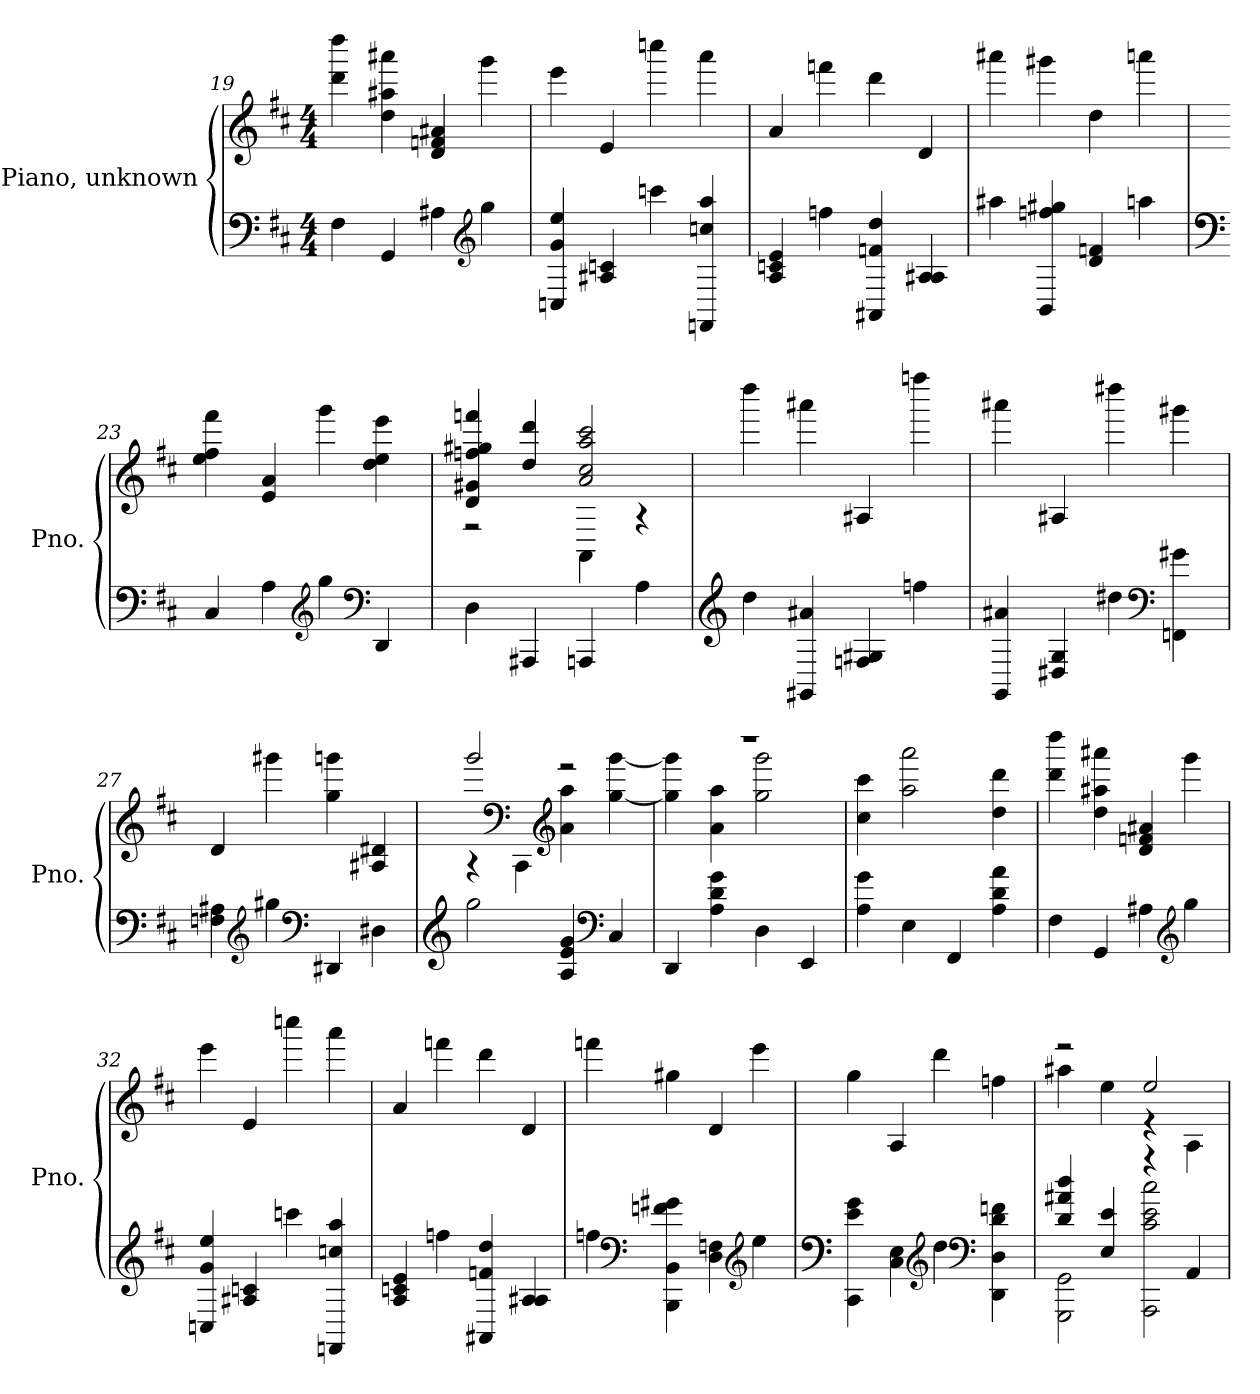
**kern	**kern
*part1	*part1
*staff2	*staff1
*I"Piano, unknown	*
*I'Pno.	*
*clefF4	*clefG2
*k[f#c#]	*k[f#c#]
*M4/4	*M4/4
=19	=19
4F#\	4ddd\ 4dddd\
4GG/	4dd\ 4aa#X\ 4aaa#X\
4A#X\	4d/ 4fn/ 4a#X/
*clefG2	*
4gg\	4ggg\
=20	=20
4Cn/ 4g/ 4ee/	4eee\
4A#X/ 4cn/	4e/
4cccn\	4ccccn\
4FFn/ 4ccn/ 4aa/	4aaa\
!!LO:LB:g=z
=21	=21
4A/ 4cn/ 4e/	4a/
4ffn\	4fffn\
4AA#X/ 4fn/ 4dd/	4ddd\
4A/ 4A#X/	4d/
=22	=22
4aa#X\	4aaa#X\
4BB/ 4ffn/ 4gg#X/	4ggg#X\
4d/ 4fn/	4dd\
4aan\	4aaan\
=23	=23
*clefF4	*
4C#/	4ee\ 4ff#\ 4fff#\
4A\	4e/ 4a/
*clefG2	*
4gg\	4ggg\
*clefF4	*
4DD/	4dd\ 4ee\ 4eee\
=24	=24
*	*^
4D\	4d/ 4g#X/ 4ffn/ 4gg#X/ 4fffn/	2r
4AAA#X/	4dd/ 4ddd/	.
4AAAn/	2a/ 2cc#/ 2aa/ 2ccc#/	4AA\
4A\	.	4r
*	*v	*v
!!LO:LB:g=z
=25	=25
*clefG2	*
4dd\	4dddd\
4GG#X/ 4a#X/	4aaa#X\
4Fn/ 4G#X/	4A#X/
4ffn\	4ffffn\
=26	=26
4GG/ 4a#X/	4aaa#X\
4D#X/ 4G/	4A#X/
4dd#X\	4dddd#X\
*clefF4	*
4FFn\ 4g#X\	4ggg#X\
=27	=27
4Fn\ 4A#X\	4d/
*clefG2	*
4gg#X\	4ggg#X\
*clefF4	*
4DD#X/	4gg\ 4gggn\
4D#X\	4A#X/ 4d#X/
=28	=28
*clefG2	*
*	*^
2gg\	2ggg/	4r
*	*clefF4	*
.	.	4CC#\
*	*clefG2	*
4A/ 4e/ 4g/	2r	4a\ 4aa\
*clefF4	*	*
4C#/	.	[4gg\ [4ggg\
!!LO:PB:g=z	!!
=29	=29	=29
4DD/	1r	4gg\] 4ggg\]
4A\ 4d\ 4g\	.	4a\ 4aa\
4D\	.	2gg\ 2ggg\
4EE/	.	.
*	*v	*v
=30	=30
4A\ 4g\	4cc#\ 4ccc#\
4E\	2aa\ 2aaa\
4FF#/	.
4A\ 4d\ 4a\	4dd\ 4ddd\
=31	=31
4F#\	4ddd\ 4dddd\
4GG/	4dd\ 4aa#X\ 4aaa#X\
4A#X\	4d/ 4fn/ 4a#X/
*clefG2	*
4gg\	4ggg\
=32	=32
4Cn/ 4g/ 4ee/	4eee\
4A#X/ 4cn/	4e/
4cccn\	4ccccn\
4FFn/ 4ccn/ 4aa/	4aaa\
=33	=33
4A/ 4cn/ 4e/	4a/
4ffn\	4fffn\
4AA#X/ 4fn/ 4dd/	4ddd\
4A/ 4A#X/	4d/
!!LO:LB:g=z
=34	=34
4ffn\	4fffn\
*clefF4	*
4BBB\ 4BB\ 4fn\ 4g#X\	4gg#X\
4D\ 4Fn\	4d/
*clefG2	*
4ee\	4eee\
=35	=35
*clefF4	*
4CC#\ 4e\ 4g\	4gg\
4C#\ 4E\	4A/
*clefG2	*
4dd\	4ddd\
*clefF4	*
4DD\ 4D\ 4d\ 4fn\	4ffn\
=36	=36
*^	*^
4d/ 4a#X/ 4dd/	2GGG\ 2GG\	2r	4aa#X\
4E/ 4e/	.	.	4ee\
4r	2AAA\ 2c#\ 2e\ 2cc#\	2ee/	4r
4AA/	.	.	4A\
*v	*v	*	*
*	*v	*v
=	=
*-	*-
